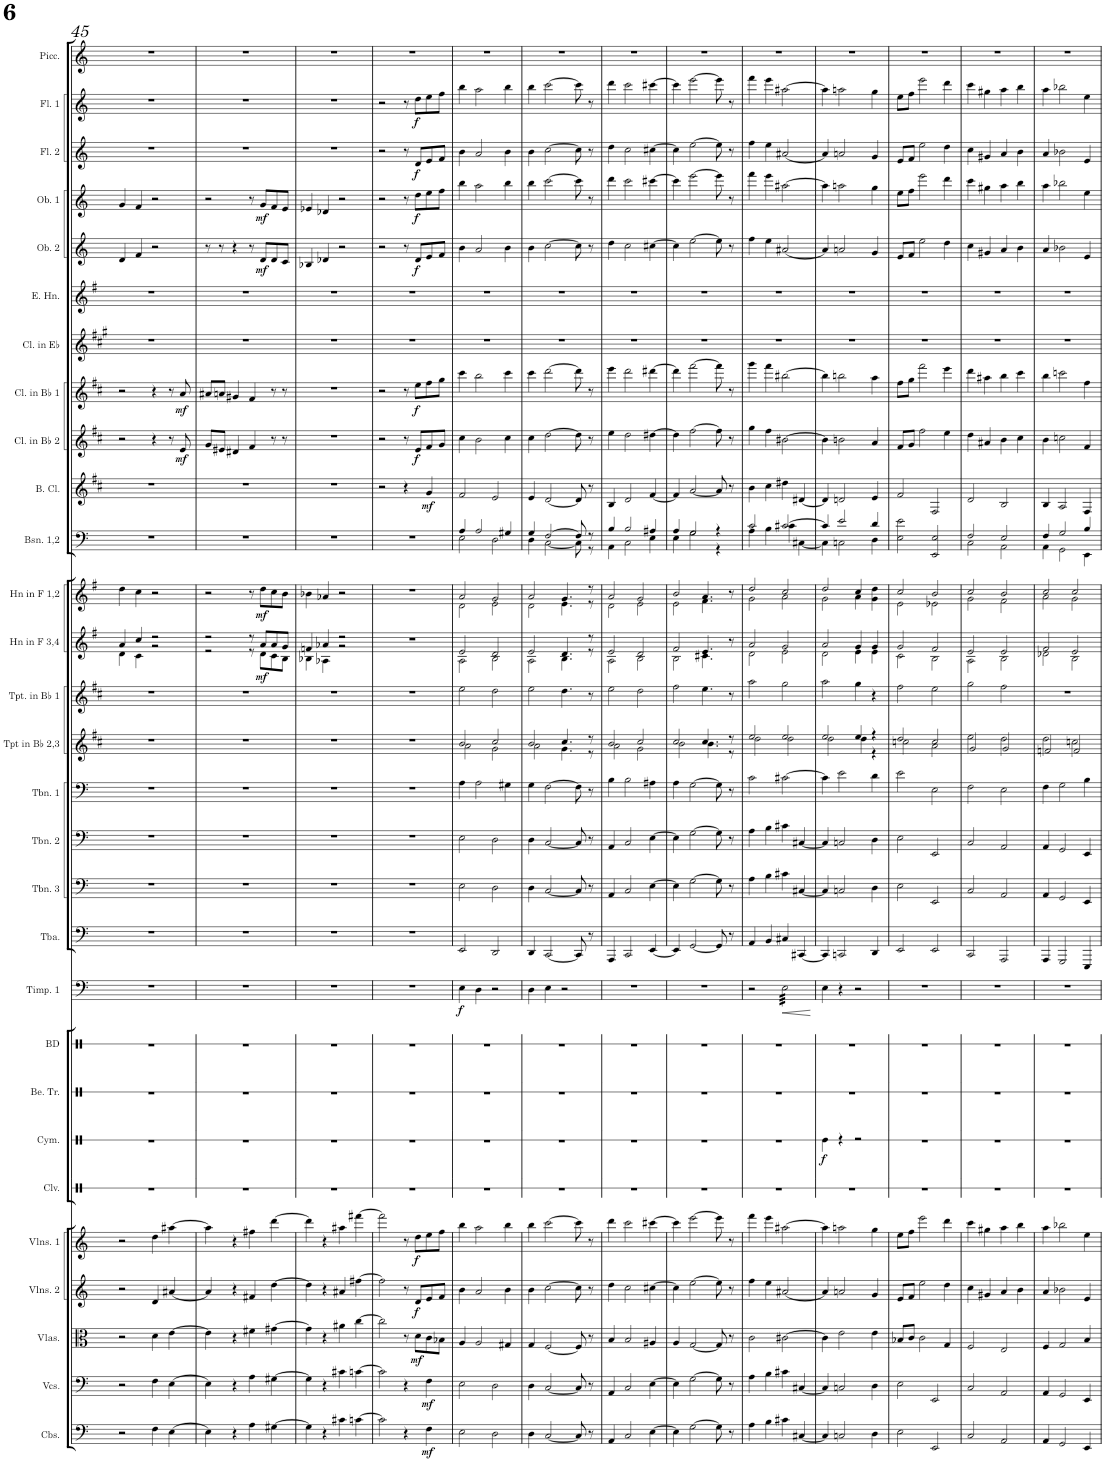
**kern	**dynam	**kern	**dynam	**kern	**dynam	**kern	**dynam	**kern	**dynam	**kern	**kern	**dynam	**kern	**kern	**kern	**dynam	**kern	**kern	**kern	**kern	**kern	**kern	**kern	**dynam	**kern	**dynam	**kern	**kern	**dynam	**kern	**dynam	**kern	**dynam	**kern	**kern	**kern	**dynam	**kern	**dynam	**kern	**dynam	**kern	**dynam	**kern
*part29	*part29	*part28	*part28	*part27	*part27	*part26	*part26	*part25	*part25	*part24	*part23	*part23	*part22	*part21	*part20	*part20	*part19	*part18	*part17	*part16	*part15	*part14	*part13	*part13	*part12	*part12	*part11	*part10	*part10	*part9	*part9	*part8	*part8	*part7	*part6	*part5	*part5	*part4	*part4	*part3	*part3	*part2	*part2	*part1
*staff29	*staff29	*staff28	*staff28	*staff27	*staff27	*staff26	*staff26	*staff25	*staff25	*staff24	*staff23	*staff23	*staff22	*staff21	*staff20	*staff20	*staff19	*staff18	*staff17	*staff16	*staff15	*staff14	*staff13	*staff13	*staff12	*staff12	*staff11	*staff10	*staff10	*staff9	*staff9	*staff8	*staff8	*staff7	*staff6	*staff5	*staff5	*staff4	*staff4	*staff3	*staff3	*staff2	*staff2	*staff1
*I"Contrabasses	*	*I"Violoncellos	*	*I"Violas	*	*I"Violins 2	*	*I"Violins 1	*	*I"Claves	*I"Cymbal	*	*I"Bell Tree	*I"Bass Drum	*I"Timpani 1	*	*I"Tuba	*I"Trombone 3	*I"Trombone 2	*I"Trombone 1	*I"Tpt in Bb 2,3	*I"Tpt in Bb 1	*I"Hn in F 3,4	*	*I"Hn in F 1,2	*	*I"Bassoon 1,2	*I"Bass Clarinet	*	*I"Clarinet in Bb 2	*	*I"Clarinet in Bb 1	*	*I"Clarinet in Eb	*I"English Horn	*I"Oboe 2	*	*I"Oboe 1	*	*I"Flute 2	*	*I"Flute 1	*	*I"Piccolo
*I'Cbs.	*	*I'Vcs.	*	*I'Vlas.	*	*I'Vlns. 2	*	*I'Vlns. 1	*	*I'Clv.	*I'Cym.	*	*I'Be. Tr.	*I'BD	*I'Timp. 1	*	*I'Tba.	*I'Tbn. 3	*I'Tbn. 2	*I'Tbn. 1	*I'Tpt in Bb 2,3	*I'Tpt. in Bb 1	*I'Hn in F 3,4	*	*I'Hn in F 1,2	*	*I'Bsn. 1,2	*I'B. Cl.	*	*I'Cl. in Bb 2	*	*I'Cl. in Bb 1	*	*I'Cl. in Eb	*I'E. Hn.	*I'Ob. 2	*	*I'Ob. 1	*	*I'Fl. 2	*	*I'Fl. 1	*	*I'Picc.
!!LO:PB:g=z
*clefF4	*	*clefF4	*	*clefC3	*	*clefG2	*	*clefG2	*	*clefX	*clefX	*	*clefX	*clefX	*clefF4	*	*clefF4	*clefF4	*clefF4	*clefF4	*clefG2	*clefG2	*clefG2	*	*clefG2	*	*clefF4	*clefG2	*	*clefG2	*	*clefG2	*	*clefG2	*clefG2	*clefG2	*	*clefG2	*	*clefG2	*	*clefG2	*	*clefG2
*Trd7c12	*	*	*	*	*	*	*	*	*	*	*	*	*	*	*	*	*	*	*	*	*Trd1c2	*Trd1c2	*Trd4c7	*	*Trd4c7	*	*	*Trd8c14	*	*Trd1c2	*	*Trd1c2	*	*Trd-2c-3	*Trd4c7	*	*	*	*	*	*	*	*	*Trd-7c-12
*k[]	*	*k[]	*	*k[]	*	*k[]	*	*k[]	*	*k[]	*k[]	*	*k[]	*k[]	*k[]	*	*k[]	*k[]	*k[]	*k[]	*k[f#c#]	*k[f#c#]	*k[f#]	*	*k[f#]	*	*k[]	*k[f#c#]	*	*k[f#c#]	*	*k[f#c#]	*	*k[f#c#g#]	*k[f#]	*k[]	*	*k[]	*	*k[]	*	*k[]	*	*k[]
*M4/4	*	*M4/4	*	*M4/4	*	*M4/4	*	*M4/4	*	*M4/4	*M4/4	*	*M4/4	*M4/4	*M4/4	*	*M4/4	*M4/4	*M4/4	*M4/4	*M4/4	*M4/4	*M4/4	*	*M4/4	*	*M4/4	*M4/4	*	*M4/4	*	*M4/4	*	*M4/4	*M4/4	*M4/4	*	*M4/4	*	*M4/4	*	*M4/4	*	*M4/4
=45	=45	=45	=45	=45	=45	=45	=45	=45	=45	=45	=45	=45	=45	=45	=45	=45	=45	=45	=45	=45	=45	=45	=45	=45	=45	=45	=45	=45	=45	=45	=45	=45	=45	=45	=45	=45	=45	=45	=45	=45	=45	=45	=45	=45
*	*	*	*	*	*	*	*	*	*	*	*	*	*	*	*	*	*	*	*	*	*	*	*^	*	*	*	*	*	*	*	*	*	*	*	*	*	*	*	*	*	*	*	*	*
2r	.	2r	.	2r	.	2r	.	2r	.	1r	1r	.	1r	1r	1r	.	1r	1r	1r	1r	1r	1r	4a/	4d\	.	4dd\	.	1r	1r	.	2r	.	2r	.	1r	1r	4d/	.	4g/	.	1r	.	1r	.	1r
.	.	.	.	.	.	.	.	.	.	.	.	.	.	.	.	.	.	.	.	.	.	.	4cc/	4c\	.	4cc\	.	.	.	.	.	.	.	.	.	.	4f/	.	4f/	.	.	.	.	.	.
4F\	.	4F\	.	4d\	.	4d/	.	4dd\	.	.	.	.	.	.	.	.	.	.	.	.	.	.	2r	2r	.	2r	.	.	.	.	4r	.	4r	.	.	.	2r	.	2r	.	.	.	.	.	.
[4E\	.	[4E\	.	[4e\	.	[4a#X/	.	[4aa#X\	.	.	.	.	.	.	.	.	.	.	.	.	.	.	.	.	.	.	.	.	.	.	8r	.	8r	.	.	.	.	.	.	.	.	.	.	.	.
!	!	!	!	!	!	!	!	!	!	!	!	!	!	!	!	!	!	!	!	!	!	!	!	!	!	!	!	!	!	!	!	!LO:DY:b	!	!LO:DY:b	!	!	!	!	!	!	!	!	!	!	!
.	.	.	.	.	.	.	.	.	.	.	.	.	.	.	.	.	.	.	.	.	.	.	.	.	.	.	.	.	.	.	8e/	mf	8a/	mf	.	.	.	.	.	.	.	.	.	.	.
=46	=46	=46	=46	=46	=46	=46	=46	=46	=46	=46	=46	=46	=46	=46	=46	=46	=46	=46	=46	=46	=46	=46	=46	=46	=46	=46	=46	=46	=46	=46	=46	=46	=46	=46	=46	=46	=46	=46	=46	=46	=46	=46	=46	=46	=46
4E\]	.	4E\]	.	4e\]	.	4a#/]	.	4aa#\]	.	1r	1r	.	1r	1r	1r	.	1r	1r	1r	1r	1r	1r	2r	2r	.	2r	.	1r	1r	.	8g/L	.	8a#X/L	.	1r	1r	8r	.	2r	.	1r	.	1r	.	1r
.	.	.	.	.	.	.	.	.	.	.	.	.	.	.	.	.	.	.	.	.	.	.	.	.	.	.	.	.	.	.	8e#X/J	.	8an/J	.	.	.	8r	.	.	.	.	.	.	.	.
4r	.	4r	.	4r	.	4r	.	4r	.	.	.	.	.	.	.	.	.	.	.	.	.	.	.	.	.	.	.	.	.	.	4d#X/	.	4g#X/	.	.	.	4r	.	.	.	.	.	.	.	.
4A\	.	4A\	.	4f#X\	.	4f#X/	.	4ff#X\	.	.	.	.	.	.	.	.	.	.	.	.	.	.	8r	8r	.	8r	.	.	.	.	4f#/	.	4f#/	.	.	.	8r	.	8r	.	.	.	.	.	.
!	!	!	!	!	!	!	!	!	!	!	!	!	!	!	!	!	!	!	!	!	!	!	!	!	!LO:DY:b	!	!LO:DY:b	!	!	!	!	!	!	!	!	!	!	!LO:DY:b	!	!LO:DY:b	!	!	!	!	!
.	.	.	.	.	.	.	.	.	.	.	.	.	.	.	.	.	.	.	.	.	.	.	8a/L	8d\L	mf	8dd\L	mf	.	.	.	.	.	.	.	.	.	8d/L	mf	8g/L	mf	.	.	.	.	.
[4G#X\	.	[4G#X\	.	[4g#X\	.	[4dd\	.	[4ddd\	.	.	.	.	.	.	.	.	.	.	.	.	.	.	8a/	8c\	.	8cc\	.	.	.	.	8r	.	8r	.	.	.	8d/	.	8f/	.	.	.	.	.	.
.	.	.	.	.	.	.	.	.	.	.	.	.	.	.	.	.	.	.	.	.	.	.	8g/J	8B\J	.	8b\J	.	.	.	.	8r	.	8r	.	.	.	8c/J	.	8e/J	.	.	.	.	.	.
=47	=47	=47	=47	=47	=47	=47	=47	=47	=47	=47	=47	=47	=47	=47	=47	=47	=47	=47	=47	=47	=47	=47	=47	=47	=47	=47	=47	=47	=47	=47	=47	=47	=47	=47	=47	=47	=47	=47	=47	=47	=47	=47	=47	=47	=47
4G#\]	.	4G#\]	.	4g#\]	.	4dd\]	.	4ddd\]	.	1r	1r	.	1r	1r	1r	.	1r	1r	1r	1r	1r	1r	4fn/	4B-X\	.	4b-X\	.	1r	1r	.	1r	.	1r	.	1r	1r	4B-X/	.	4e-X/	.	1r	.	1r	.	1r
4r	.	4r	.	4r	.	4r	.	4r	.	.	.	.	.	.	.	.	.	.	.	.	.	.	4a-X/	4A-X\	.	4a-X/	.	.	.	.	.	.	.	.	.	.	4d-X/	.	4d-X/	.	.	.	.	.	.
4c#X\	.	4c#X\	.	4a#X\	.	4a#X/	.	4aa#X\	.	.	.	.	.	.	.	.	.	.	.	.	.	.	2r	2r	.	2r	.	.	.	.	.	.	.	.	.	.	2r	.	2r	.	.	.	.	.	.
[4cn\	.	[4cn\	.	[4cc\	.	[4ff#X\	.	[4fff#X\	.	.	.	.	.	.	.	.	.	.	.	.	.	.	.	.	.	.	.	.	.	.	.	.	.	.	.	.	.	.	.	.	.	.	.	.	.
*	*	*	*	*	*	*	*	*	*	*	*	*	*	*	*	*	*	*	*	*	*	*	*v	*v	*	*	*	*	*	*	*	*	*	*	*	*	*	*	*	*	*	*	*	*	*
=48	=48	=48	=48	=48	=48	=48	=48	=48	=48	=48	=48	=48	=48	=48	=48	=48	=48	=48	=48	=48	=48	=48	=48	=48	=48	=48	=48	=48	=48	=48	=48	=48	=48	=48	=48	=48	=48	=48	=48	=48	=48	=48	=48	=48
2c\]	.	2c\]	.	2cc\]	.	2ff#\]	.	2fff#\]	.	1r	1r	.	1r	1r	1r	.	1r	1r	1r	1r	1r	1r	1r	.	1r	.	1r	2r	.	2r	.	2r	.	1r	1r	2r	.	2r	.	2r	.	2r	.	1r
4r	.	4r	.	8r	.	8r	.	8r	.	.	.	.	.	.	.	.	.	.	.	.	.	.	.	.	.	.	.	4r	.	8r	.	8r	.	.	.	8r	.	8r	.	8r	.	8r	.	.
!	!	!	!	!	!LO:DY:b	!	!LO:DY:b	!	!LO:DY:b	!	!	!	!	!	!	!	!	!	!	!	!	!	!	!	!	!	!	!	!	!	!LO:DY:b	!	!LO:DY:b	!	!	!	!LO:DY:b	!	!LO:DY:b	!	!LO:DY:b	!	!LO:DY:b	!
.	.	.	.	8d\L	mf	8d/L	f	8dd\L	f	.	.	.	.	.	.	.	.	.	.	.	.	.	.	.	.	.	.	.	.	8e/L	f	8ee\L	f	.	.	8d/L	f	8dd\L	f	8d/L	f	8dd\L	f	.
!	!LO:DY:b	!	!LO:DY:b	!	!	!	!	!	!	!	!	!	!	!	!	!	!	!	!	!	!	!	!	!	!	!	!	!	!LO:DY:b	!	!	!	!	!	!	!	!	!	!	!	!	!	!	!
4F\	mf	4F\	mf	8c\	.	8e/	.	8ee\	.	.	.	.	.	.	.	.	.	.	.	.	.	.	.	.	.	.	.	4g/	mf	8f#/	.	8ff#\	.	.	.	8e/	.	8ee\	.	8e/	.	8ee\	.	.
.	.	.	.	8B-X\J	.	8f/J	.	8ff\J	.	.	.	.	.	.	.	.	.	.	.	.	.	.	.	.	.	.	.	.	.	8g/J	.	8gg\J	.	.	.	8f/J	.	8ff\J	.	8f/J	.	8ff\J	.	.
=49	=49	=49	=49	=49	=49	=49	=49	=49	=49	=49	=49	=49	=49	=49	=49	=49	=49	=49	=49	=49	=49	=49	=49	=49	=49	=49	=49	=49	=49	=49	=49	=49	=49	=49	=49	=49	=49	=49	=49	=49	=49	=49	=49	=49
*	*	*	*	*	*	*	*	*	*	*	*	*	*	*	*	*	*	*	*	*	*^	*	*^	*	*^	*	*^	*	*	*	*	*	*	*	*	*	*	*	*	*	*	*	*	*
!	!	!	!	!	!	!	!	!	!	!	!	!	!	!	!	!LO:DY:b	!	!	!	!	!	!	!	!	!	!	!	!	!	!	!	!	!	!	!	!	!	!	!	!	!	!	!	!	!	!	!	!
2E\	.	2E\	.	4A/	.	4b\	.	4bb\	.	1r	1r	.	1r	1r	4E\	f	2EE/	2E\	2E\	4A\	2b/	2a\	2ee\	2e/	2A\	.	2a/	2d\	.	4A/	2E\	2f#/	.	4cc#\	.	4ccc#\	.	1r	1r	4b\	.	4bb\	.	4b\	.	4bb\	.	1r
.	.	.	.	2A/	.	2a/	.	2aa\	.	.	.	.	.	.	4D\	.	.	.	.	2A\	.	.	.	.	.	.	.	.	.	2A/	.	.	.	2b\	.	2bb\	.	.	.	2a/	.	2aa\	.	2a/	.	2aa\	.	.
2D\	.	2D\	.	.	.	.	.	.	.	.	.	.	.	.	2r	.	2DD/	2D\	2D\	.	2cc#/	2g\	2dd\	2d/	2B\	.	2g/	2e\	.	.	2D\	2e/	.	.	.	.	.	.	.	.	.	.	.	.	.	.	.	.
.	.	.	.	4G#X/	.	4b\	.	4bb\	.	.	.	.	.	.	.	.	.	.	.	4G#X\	.	.	.	.	.	.	.	.	.	4G#X/	.	.	.	4cc#\	.	4ccc#\	.	.	.	4b\	.	4bb\	.	4b\	.	4bb\	.	.
=50	=50	=50	=50	=50	=50	=50	=50	=50	=50	=50	=50	=50	=50	=50	=50	=50	=50	=50	=50	=50	=50	=50	=50	=50	=50	=50	=50	=50	=50	=50	=50	=50	=50	=50	=50	=50	=50	=50	=50	=50	=50	=50	=50	=50	=50	=50	=50	=50
4D\	.	4D\	.	4G/	.	4b\	.	4bb\	.	1r	1r	.	1r	1r	4D\	.	4DD/	4D\	4D\	4G\	2b/	2a\	2ee\	2e/	2A\	.	2a/	2d\	.	4G/	4D\	4e/	.	4cc#\	.	4ccc#\	.	1r	1r	4b\	.	4bb\	.	4b\	.	4bb\	.	1r
[2C/	.	[2C/	.	[2F/	.	[2cc\	.	[2ccc\	.	.	.	.	.	.	4E\	.	[2CC/	[2C/	[2C/	[2F\	.	.	.	.	.	.	.	.	.	[2F/	[2C\	[2d/	.	[2dd\	.	[2ddd\	.	.	.	[2cc\	.	[2ccc\	.	[2cc\	.	[2ccc\	.	.
.	.	.	.	.	.	.	.	.	.	.	.	.	.	.	2r	.	.	.	.	.	4.cc#/	4.g\	4.dd\	4.d/	4.B\	.	4.g/	4.e\	.	.	.	.	.	.	.	.	.	.	.	.	.	.	.	.	.	.	.	.
8C/]	.	8C/]	.	8F/]	.	8cc\]	.	8ccc\]	.	.	.	.	.	.	.	.	8CC/]	8C/]	8C/]	8F\]	.	.	.	.	.	.	.	.	.	8F/]	8C\]	8d/]	.	8dd\]	.	8ddd\]	.	.	.	8cc\]	.	8ccc\]	.	8cc\]	.	8ccc\]	.	.
8r	.	8r	.	8r	.	8r	.	8r	.	.	.	.	.	.	.	.	8r	8r	8r	8r	8r	8r	8r	8r	8r	.	8r	8r	.	8r	8r	8r	.	8r	.	8r	.	.	.	8r	.	8r	.	8r	.	8r	.	.
=51	=51	=51	=51	=51	=51	=51	=51	=51	=51	=51	=51	=51	=51	=51	=51	=51	=51	=51	=51	=51	=51	=51	=51	=51	=51	=51	=51	=51	=51	=51	=51	=51	=51	=51	=51	=51	=51	=51	=51	=51	=51	=51	=51	=51	=51	=51	=51	=51
4AA/	.	4AA/	.	4B/	.	4dd\	.	4ddd\	.	1r	1r	.	1r	1r	1r	.	4AAA/	4AA/	4AA/	4B\	2b/	2a\	2ee\	2e/	2A\	.	2a/	2d\	.	4B/	4AA\	4B/	.	4ee\	.	4eee\	.	1r	1r	4dd\	.	4ddd\	.	4dd\	.	4ddd\	.	1r
2C/	.	2C/	.	2B/	.	2cc\	.	2ccc\	.	.	.	.	.	.	.	.	2CC/	2C/	2C/	2B\	.	.	.	.	.	.	.	.	.	2B/	2C\	2d/	.	2dd\	.	2ddd\	.	.	.	2cc\	.	2ccc\	.	2cc\	.	2ccc\	.	.
.	.	.	.	.	.	.	.	.	.	.	.	.	.	.	.	.	.	.	.	.	2cc#/	2g\	2dd\	2d/	2B\	.	2g/	2e\	.	.	.	.	.	.	.	.	.	.	.	.	.	.	.	.	.	.	.	.
[4E\	.	[4E\	.	4A#X/	.	[4cc#X\	.	[4ccc#X\	.	.	.	.	.	.	.	.	[4EE/	[4E\	[4E\	4A#X\	.	.	.	.	.	.	.	.	.	4A#X/	4E\	[4f#/	.	[4dd#X\	.	[4ddd#X\	.	.	.	[4cc#X\	.	[4ccc#X\	.	[4cc#X\	.	[4ccc#X\	.	.
=52	=52	=52	=52	=52	=52	=52	=52	=52	=52	=52	=52	=52	=52	=52	=52	=52	=52	=52	=52	=52	=52	=52	=52	=52	=52	=52	=52	=52	=52	=52	=52	=52	=52	=52	=52	=52	=52	=52	=52	=52	=52	=52	=52	=52	=52	=52	=52	=52
4E\]	.	4E\]	.	4A/	.	4cc#\]	.	4ccc#\]	.	1r	1r	.	1r	1r	1r	.	4EE/]	4E\]	4E\]	4A\	2cc#/	2b\	2ff#\	2f#/	2B\	.	2b/	2e\	.	4A/	4E\	4f#/]	.	4dd#\]	.	4ddd#\]	.	1r	1r	4cc#\]	.	4ccc#\]	.	4cc#\]	.	4ccc#\]	.	1r
[2G\	.	[2G\	.	[2G/	.	[2ee\	.	[2eee\	.	.	.	.	.	.	.	.	[2GG/	[2G\	[2G\	[2G\	.	.	.	.	.	.	.	.	.	2G/	2G\	[2a/	.	[2ff#\	.	[2fff#\	.	.	.	[2ee\	.	[2eee\	.	[2ee\	.	[2eee\	.	.
.	.	.	.	.	.	.	.	.	.	.	.	.	.	.	.	.	.	.	.	.	4.cc#/	4.b\	4.ee\	4.e/	4.c#X\	.	4.a/	4.f#\	.	.	.	.	.	.	.	.	.	.	.	.	.	.	.	.	.	.	.	.
8G\]	.	8G\]	.	8G/]	.	8ee\]	.	8eee\]	.	.	.	.	.	.	.	.	8GG/]	8G\]	8G\]	8G\]	.	.	.	.	.	.	.	.	.	4r	4r	8a/]	.	8ff#\]	.	8fff#\]	.	.	.	8ee\]	.	8eee\]	.	8ee\]	.	8eee\]	.	.
8r	.	8r	.	8r	.	8r	.	8r	.	.	.	.	.	.	.	.	8r	8r	8r	8r	8r	8r	8r	8r	8ryy	.	8r	8ryy	.	.	.	8r	.	8r	.	8r	.	.	.	8r	.	8r	.	8r	.	8r	.	.
=53	=53	=53	=53	=53	=53	=53	=53	=53	=53	=53	=53	=53	=53	=53	=53	=53	=53	=53	=53	=53	=53	=53	=53	=53	=53	=53	=53	=53	=53	=53	=53	=53	=53	=53	=53	=53	=53	=53	=53	=53	=53	=53	=53	=53	=53	=53	=53	=53
4A\	.	4A\	.	2c\	.	4ff\	.	4fff\	.	1r	1r	.	1r	1r	2r	.	4AA/	4A\	4A\	2c\	2ee/	2dd\	2aa\	2a/	2d\	.	2dd/	2g\	.	2c/	4A\	4b\	.	4gg\	.	4ggg\	.	1r	1r	4ff\	.	4fff\	.	4ff\	.	4fff\	.	1r
4B\	.	4B\	.	.	.	4ee\	.	4eee\	.	.	.	.	.	.	.	.	4BB/	4B\	4B\	.	.	.	.	.	.	.	.	.	.	.	4B\	4cc#\	.	4ff#\	.	4fff#\	.	.	.	4ee\	.	4eee\	.	4ee\	.	4eee\	.	.
!	!	!	!	!	!	!	!	!	!	!	!	!	!	!	!	!LO:HP:b	!	!	!	!	!	!	!	!	!	!	!	!	!	!	!	!	!	!	!	!	!	!	!	!	!	!	!	!	!	!	!	!
*	*	*	*	*	*	*	*	*	*	*	*	*	*	*	*tremolo	*	*	*	*	*	*	*	*	*	*	*	*	*	*	*	*	*	*	*	*	*	*	*	*	*	*	*	*	*	*	*	*	*
4c#X\	.	4c#X\	.	[2c#X\	.	[2a#X/	.	[2aa#X\	.	.	.	.	.	.	32E\LLL	<	4C#X/	4c#X\	4c#X\	[2c#X\	2ee/	2dd\	2gg\	2g/	2e\	.	2cc/	2a\	.	[2c#X/	4c#\	4dd#X\	.	[2b#X\	.	[2bb#X\	.	.	.	[2a#X/	.	[2aa#X\	.	[2a#X/	.	[2aa#X\	.	.
.	.	.	.	.	.	.	.	.	.	.	.	.	.	.	32E\	.	.	.	.	.	.	.	.	.	.	.	.	.	.	.	.	.	.	.	.	.	.	.	.	.	.	.	.	.	.	.	.	.
.	.	.	.	.	.	.	.	.	.	.	.	.	.	.	32E\	.	.	.	.	.	.	.	.	.	.	.	.	.	.	.	.	.	.	.	.	.	.	.	.	.	.	.	.	.	.	.	.	.
.	.	.	.	.	.	.	.	.	.	.	.	.	.	.	32E\	.	.	.	.	.	.	.	.	.	.	.	.	.	.	.	.	.	.	.	.	.	.	.	.	.	.	.	.	.	.	.	.	.
.	.	.	.	.	.	.	.	.	.	.	.	.	.	.	32E\	.	.	.	.	.	.	.	.	.	.	.	.	.	.	.	.	.	.	.	.	.	.	.	.	.	.	.	.	.	.	.	.	.
.	.	.	.	.	.	.	.	.	.	.	.	.	.	.	32E\	.	.	.	.	.	.	.	.	.	.	.	.	.	.	.	.	.	.	.	.	.	.	.	.	.	.	.	.	.	.	.	.	.
.	.	.	.	.	.	.	.	.	.	.	.	.	.	.	32E\	.	.	.	.	.	.	.	.	.	.	.	.	.	.	.	.	.	.	.	.	.	.	.	.	.	.	.	.	.	.	.	.	.
.	.	.	.	.	.	.	.	.	.	.	.	.	.	.	32E\	.	.	.	.	.	.	.	.	.	.	.	.	.	.	.	.	.	.	.	.	.	.	.	.	.	.	.	.	.	.	.	.	.
[4C#X/	.	[4C#X/	.	.	.	.	.	.	.	.	.	.	.	.	32E\	.	[4CC#X/	[4C#X/	[4C#X/	.	.	.	.	.	.	.	.	.	.	.	[4C#X\	[4d#X/	.	.	.	.	.	.	.	.	.	.	.	.	.	.	.	.
.	.	.	.	.	.	.	.	.	.	.	.	.	.	.	32E\	.	.	.	.	.	.	.	.	.	.	.	.	.	.	.	.	.	.	.	.	.	.	.	.	.	.	.	.	.	.	.	.	.
.	.	.	.	.	.	.	.	.	.	.	.	.	.	.	32E\	.	.	.	.	.	.	.	.	.	.	.	.	.	.	.	.	.	.	.	.	.	.	.	.	.	.	.	.	.	.	.	.	.
.	.	.	.	.	.	.	.	.	.	.	.	.	.	.	32E\	.	.	.	.	.	.	.	.	.	.	.	.	.	.	.	.	.	.	.	.	.	.	.	.	.	.	.	.	.	.	.	.	.
.	.	.	.	.	.	.	.	.	.	.	.	.	.	.	32E\	.	.	.	.	.	.	.	.	.	.	.	.	.	.	.	.	.	.	.	.	.	.	.	.	.	.	.	.	.	.	.	.	.
.	.	.	.	.	.	.	.	.	.	.	.	.	.	.	32E\	.	.	.	.	.	.	.	.	.	.	.	.	.	.	.	.	.	.	.	.	.	.	.	.	.	.	.	.	.	.	.	.	.
.	.	.	.	.	.	.	.	.	.	.	.	.	.	.	32E\	.	.	.	.	.	.	.	.	.	.	.	.	.	.	.	.	.	.	.	.	.	.	.	.	.	.	.	.	.	.	.	.	.
.	.	.	.	.	.	.	.	.	.	.	.	.	.	.	32E\JJJ	.	.	.	.	.	.	.	.	.	.	.	.	.	.	.	.	.	.	.	.	.	.	.	.	.	.	.	.	.	.	.	.	.
*	*	*	*	*	*	*	*	*	*	*	*	*	*	*	*Xtremolo	*	*	*	*	*	*	*	*	*	*	*	*	*	*	*	*	*	*	*	*	*	*	*	*	*	*	*	*	*	*	*	*	*
*	*	*	*	*	*	*	*	*	*	*	*	*	*	*	*	*	*	*	*	*	*	*	*	*v	*v	*	*	*	*	*v	*v	*	*	*	*	*	*	*	*	*	*	*	*	*	*	*	*	*
*	*	*	*	*	*	*	*	*	*	*	*	*	*	*	*	*	*	*	*	*	*v	*v	*	*	*	*v	*v	*	*	*	*	*	*	*	*	*	*	*	*	*	*	*	*	*	*	*
.	.	.	.	.	.	.	.	.	.	.	.	.	.	.	.	[	.	.	.	.	.	.	.	.	.	.	.	.	.	.	.	.	.	.	.	.	.	.	.	.	.	.	.	.
=54	=54	=54	=54	=54	=54	=54	=54	=54	=54	=54	=54	=54	=54	=54	=54	=54	=54	=54	=54	=54	=54	=54	=54	=54	=54	=54	=54	=54	=54	=54	=54	=54	=54	=54	=54	=54	=54	=54	=54	=54	=54	=54	=54	=54
*	*	*	*	*	*	*	*	*	*	*	*	*	*	*	*	*	*	*	*	*	*^	*	*^	*	*^	*	*^	*	*	*	*	*	*	*	*	*	*	*	*	*	*	*	*	*
!	!	!	!	!	!	!	!	!	!	!	!	!LO:DY:b	!	!	!	!	!	!	!	!	!	!	!	!	!	!	!	!	!	!	!	!	!	!	!	!	!	!	!	!	!	!	!	!	!	!	!	!
4C#/]	.	4C#/]	.	4c#\]	.	4a#/]	.	4aa#\]	.	1r	4Re\	f	1r	1r	4E\	.	4CC#/]	4C#/]	4C#/]	4c#\]	2ee/	2dd\	2aa\	2a/	2d\	.	2dd/	2g\	.	4c#/]	4C#\]	4d#/]	.	4b#\]	.	4bb#\]	.	1r	1r	4a#/]	.	4aa#\]	.	4a#/]	.	4aa#\]	.	1r
2Cn/	.	2Cn/	.	2e\	.	2an/	.	2aan\	.	.	4r	.	.	.	4r	.	2CCn/	2Cn/	2Cn/	2e\	.	.	.	.	.	.	.	.	.	2e/	2Cn\	2dn/	.	2bn\	.	2bbn\	.	.	.	2an/	.	2aan\	.	2an/	.	2aan\	.	.
.	.	.	.	.	.	.	.	.	.	.	2r	.	.	.	2r	.	.	.	.	.	4ee/	4dd\	4gg\	4g/	4e\	.	4cc/	4a\	.	.	.	.	.	.	.	.	.	.	.	.	.	.	.	.	.	.	.	.
4D\	.	4D\	.	4e\	.	4g/	.	4gg\	.	.	.	.	.	.	.	.	4DD/	4D\	4D\	4d\	4r	4r	4r	4g/	4e\	.	4g\ 4dd\	4ryy	.	4d/	4D\	4e/	.	4a/	.	4aa\	.	.	.	4g/	.	4gg\	.	4g/	.	4gg\	.	.
*	*	*	*	*	*	*	*	*	*	*	*	*	*	*	*	*	*	*	*	*	*	*	*	*	*	*	*	*	*	*v	*v	*	*	*	*	*	*	*	*	*	*	*	*	*	*	*	*	*
=55	=55	=55	=55	=55	=55	=55	=55	=55	=55	=55	=55	=55	=55	=55	=55	=55	=55	=55	=55	=55	=55	=55	=55	=55	=55	=55	=55	=55	=55	=55	=55	=55	=55	=55	=55	=55	=55	=55	=55	=55	=55	=55	=55	=55	=55	=55	=55
2E\	.	2E\	.	8B-X/L	.	8e/L	.	8ee\L	.	1r	1r	.	1r	1r	1r	.	2EE/	2E\	2E\	2e\	2dd/	2ccn\	2ff#\	2g/	2c\	.	2cc/	2e\	.	2E\ 2e\	2f#/	.	8f#/L	.	8ff#\L	.	1r	1r	8e/L	.	8ee\L	.	8e/L	.	8ee\L	.	1r
.	.	.	.	8c/J	.	8f/J	.	8ff\J	.	.	.	.	.	.	.	.	.	.	.	.	.	.	.	.	.	.	.	.	.	.	.	.	8g/J	.	8gg\J	.	.	.	8f/J	.	8ff\J	.	8f/J	.	8ff\J	.	.
.	.	.	.	2c\	.	2ee\	.	2eee\	.	.	.	.	.	.	.	.	.	.	.	.	.	.	.	.	.	.	.	.	.	.	.	.	2ff#\	.	2fff#\	.	.	.	2ee\	.	2eee\	.	2ee\	.	2eee\	.	.
2EE/	.	2EE/	.	.	.	.	.	.	.	.	.	.	.	.	.	.	2EE/	2EE/	2EE/	2E\	2cc/	2a\	2ee\	2f#/	2B\	.	2b/	2e-X\	.	2EE/ 2E/	2F#/	.	.	.	.	.	.	.	.	.	.	.	.	.	.	.	.
.	.	.	.	4G/	.	4dd\	.	4ddd\	.	.	.	.	.	.	.	.	.	.	.	.	.	.	.	.	.	.	.	.	.	.	.	.	4ee\	.	4eee\	.	.	.	4dd\	.	4ddd\	.	4dd\	.	4ddd\	.	.
=56	=56	=56	=56	=56	=56	=56	=56	=56	=56	=56	=56	=56	=56	=56	=56	=56	=56	=56	=56	=56	=56	=56	=56	=56	=56	=56	=56	=56	=56	=56	=56	=56	=56	=56	=56	=56	=56	=56	=56	=56	=56	=56	=56	=56	=56	=56	=56
*	*	*	*	*	*	*	*	*	*	*	*	*	*	*	*	*	*	*	*	*	*	*	*	*	*	*	*	*	*	*^	*	*	*	*	*	*	*	*	*	*	*	*	*	*	*	*	*
2C/	.	2C/	.	2F/	.	4cc\	.	4ccc\	.	1r	1r	.	1r	1r	1r	.	2CC/	2C/	2C/	2F\	2g/	2ee\	2gg\	2e/	2A\	.	2cc/	2g\	.	2F/	2C\	2d/	.	4dd\	.	4ddd\	.	1r	1r	4cc\	.	4ccc\	.	4cc\	.	4ccc\	.	1r
.	.	.	.	.	.	4g#X/	.	4gg#X\	.	.	.	.	.	.	.	.	.	.	.	.	.	.	.	.	.	.	.	.	.	.	.	.	.	4a#X/	.	4aa#X\	.	.	.	4g#X/	.	4gg#X\	.	4g#X/	.	4gg#X\	.	.
2AA/	.	2AA/	.	2E/	.	4a/	.	4aa\	.	.	.	.	.	.	.	.	2AAA/	2AA/	2AA/	2E\	2g/	2dd\	2ff#\	2e/	2B\	.	2b/	2f#\	.	2E/	2AA\	2B/	.	4b\	.	4bb\	.	.	.	4a/	.	4aa\	.	4a/	.	4aa\	.	.
.	.	.	.	.	.	4b\	.	4bb\	.	.	.	.	.	.	.	.	.	.	.	.	.	.	.	.	.	.	.	.	.	.	.	.	.	4cc#\	.	4ccc#\	.	.	.	4b\	.	4bb\	.	4b\	.	4bb\	.	.
=57	=57	=57	=57	=57	=57	=57	=57	=57	=57	=57	=57	=57	=57	=57	=57	=57	=57	=57	=57	=57	=57	=57	=57	=57	=57	=57	=57	=57	=57	=57	=57	=57	=57	=57	=57	=57	=57	=57	=57	=57	=57	=57	=57	=57	=57	=57	=57	=57
4AA/	.	4AA/	.	4F/	.	4a/	.	4aa\	.	1r	1r	.	1r	1r	1r	.	4AAA/	4AA/	4AA/	4F\	2fn/	2dd\	1r	2f#/	2d-X\	.	2cc/	2a\	.	4F/	4AA\	4B/	.	4b\	.	4bb\	.	1r	1r	4a/	.	4aa\	.	4a/	.	4aa\	.	1r
2GG/	.	2GG/	.	2G/	.	2b-X\	.	2bb-X\	.	.	.	.	.	.	.	.	2GGG/	2GG/	2GG/	2G\	.	.	.	.	.	.	.	.	.	2G/	2GG\	2A/	.	2ccn\	.	2cccn\	.	.	.	2b-X\	.	2bb-X\	.	2b-X\	.	2bb-X\	.	.
.	.	.	.	.	.	.	.	.	.	.	.	.	.	.	.	.	.	.	.	.	2f/	2ccn\	.	2e/	2B\	.	2cc/	2g\	.	.	.	.	.	.	.	.	.	.	.	.	.	.	.	.	.	.	.	.
4EE/	.	4EE/	.	4B/	.	4e/	.	4ee\	.	.	.	.	.	.	.	.	4EEE/	4EE/	4EE/	4B\	.	.	.	.	.	.	.	.	.	4B/	4EE\	4F#/	.	4f#/	.	4ff#\	.	.	.	4e/	.	4ee\	.	4e/	.	4ee\	.	.
*	*	*	*	*	*	*	*	*	*	*	*	*	*	*	*	*	*	*	*	*	*	*	*	*v	*v	*	*	*	*	*v	*v	*	*	*	*	*	*	*	*	*	*	*	*	*	*	*	*	*
*	*	*	*	*	*	*	*	*	*	*	*	*	*	*	*	*	*	*	*	*	*v	*v	*	*	*	*v	*v	*	*	*	*	*	*	*	*	*	*	*	*	*	*	*	*	*	*	*
=	=	=	=	=	=	=	=	=	=	=	=	=	=	=	=	=	=	=	=	=	=	=	=	=	=	=	=	=	=	=	=	=	=	=	=	=	=	=	=	=	=	=	=	=
*-	*-	*-	*-	*-	*-	*-	*-	*-	*-	*-	*-	*-	*-	*-	*-	*-	*-	*-	*-	*-	*-	*-	*-	*-	*-	*-	*-	*-	*-	*-	*-	*-	*-	*-	*-	*-	*-	*-	*-	*-	*-	*-	*-	*-
